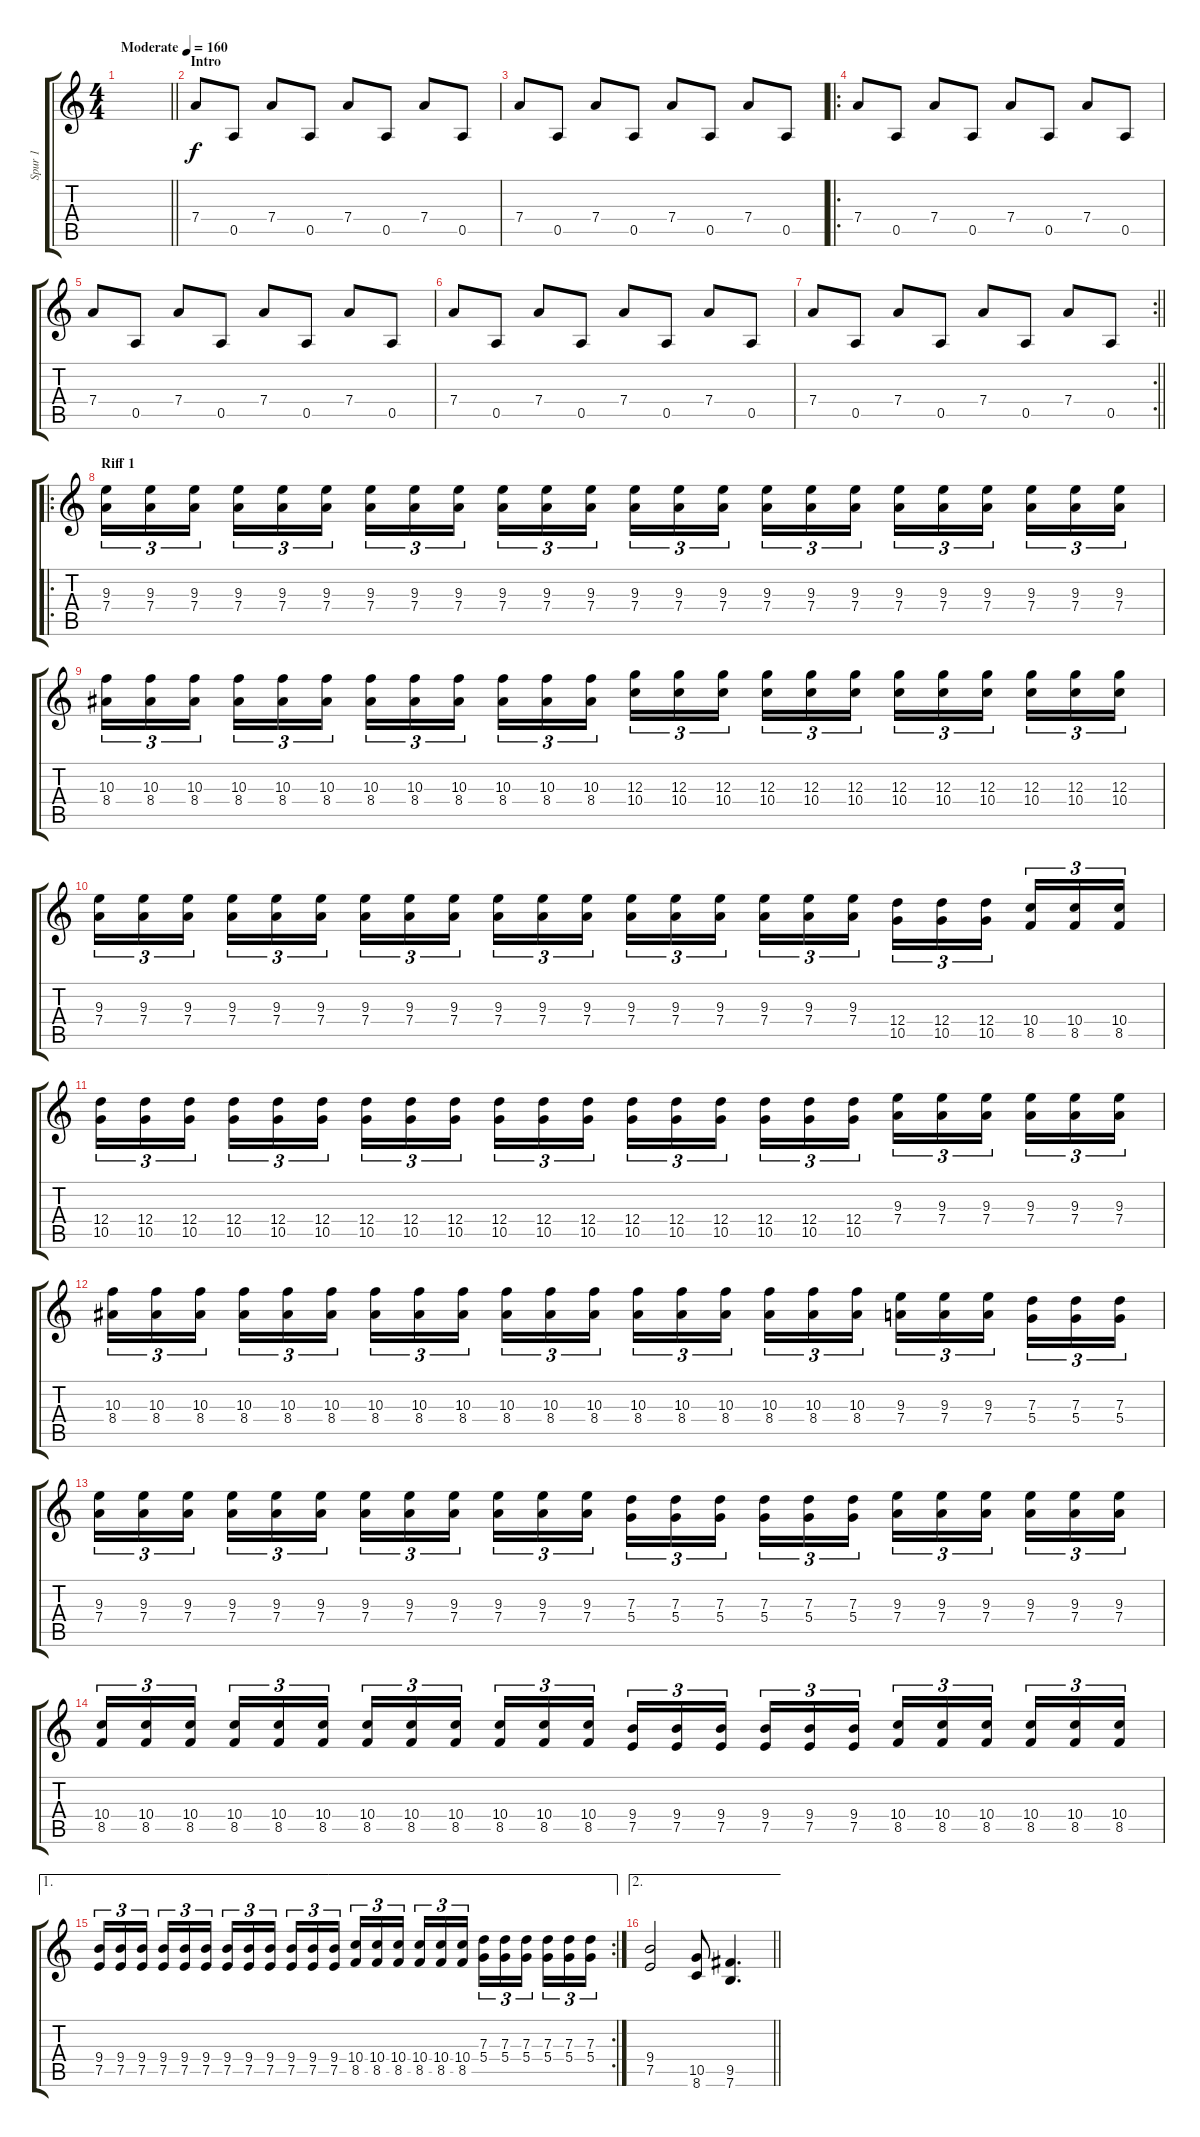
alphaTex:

\track ("Spur 1" "Spur 1") {instrument distortionguitar}
\staff {score tabs}
\tuning (E4 B3 G3 D3 A2 E2) {hide}
\ts (4 4)
\tempo (160 "Moderate")
\clef g2
\barLineRight lightlight
\ks c
|
\section ("" "Intro")
7.4.8{instrument electricguitarclean} 0.5.8 7.4.8 0.5.8 7.4.8 0.5.8 7.4.8 0.5.8 |
7.4.8 0.5.8 7.4.8 0.5.8 7.4.8 0.5.8 7.4.8 0.5.8 |
\ro
7.4.8 0.5.8 7.4.8 0.5.8 7.4.8 0.5.8 7.4.8 0.5.8 |
7.4.8 0.5.8 7.4.8 0.5.8 7.4.8 0.5.8 7.4.8 0.5.8 |
7.4.8 0.5.8 7.4.8 0.5.8 7.4.8 0.5.8 7.4.8 0.5.8 |
\rc 2
\barLineRight lightlight
7.4.8 0.5.8 7.4.8 0.5.8 7.4.8 0.5.8 7.4.8 0.5.8 |
\ro
\section ("" "Riff 1")
(9.3 7.4).16{tu (3 2) instrument distortionguitar} (9.3 7.4).16{tu (3 2)} (9.3 7.4).16{tu (3 2) beam splitsecondary} (9.3 7.4).16{tu (3 2)} (9.3 7.4).16{tu (3 2)} (9.3 7.4).16{tu (3 2)} (9.3 7.4).16{tu (3 2)} (9.3 7.4).16{tu (3 2)} (9.3 7.4).16{tu (3 2) beam splitsecondary} (9.3 7.4).16{tu (3 2)} (9.3 7.4).16{tu (3 2)} (9.3 7.4).16{tu (3 2)} (9.3 7.4).16{tu (3 2)} (9.3 7.4).16{tu (3 2)} (9.3 7.4).16{tu (3 2) beam splitsecondary} (9.3 7.4).16{tu (3 2)} (9.3 7.4).16{tu (3 2)} (9.3 7.4).16{tu (3 2)} (9.3 7.4).16{tu (3 2)} (9.3 7.4).16{tu (3 2)} (9.3 7.4).16{tu (3 2) beam splitsecondary} (9.3 7.4).16{tu (3 2)} (9.3 7.4).16{tu (3 2)} (9.3 7.4).16{tu (3 2)} |
(10.3 8.4).16{tu (3 2)} (10.3 8.4).16{tu (3 2)} (10.3 8.4).16{tu (3 2) beam splitsecondary} (10.3 8.4).16{tu (3 2)} (10.3 8.4).16{tu (3 2)} (10.3 8.4).16{tu (3 2)} (10.3 8.4).16{tu (3 2)} (10.3 8.4).16{tu (3 2)} (10.3 8.4).16{tu (3 2) beam splitsecondary} (10.3 8.4).16{tu (3 2)} (10.3 8.4).16{tu (3 2)} (10.3 8.4).16{tu (3 2)} (12.3 10.4).16{tu (3 2)} (12.3 10.4).16{tu (3 2)} (12.3 10.4).16{tu (3 2) beam splitsecondary} (12.3 10.4).16{tu (3 2)} (12.3 10.4).16{tu (3 2)} (12.3 10.4).16{tu (3 2)} (12.3 10.4).16{tu (3 2)} (12.3 10.4).16{tu (3 2)} (12.3 10.4).16{tu (3 2) beam splitsecondary} (12.3 10.4).16{tu (3 2)} (12.3 10.4).16{tu (3 2)} (12.3 10.4).16{tu (3 2)} |
(9.3 7.4).16{tu (3 2)} (9.3 7.4).16{tu (3 2)} (9.3 7.4).16{tu (3 2) beam splitsecondary} (9.3 7.4).16{tu (3 2)} (9.3 7.4).16{tu (3 2)} (9.3 7.4).16{tu (3 2)} (9.3 7.4).16{tu (3 2)} (9.3 7.4).16{tu (3 2)} (9.3 7.4).16{tu (3 2) beam splitsecondary} (9.3 7.4).16{tu (3 2)} (9.3 7.4).16{tu (3 2)} (9.3 7.4).16{tu (3 2)} (9.3 7.4).16{tu (3 2)} (9.3 7.4).16{tu (3 2)} (9.3 7.4).16{tu (3 2) beam splitsecondary} (9.3 7.4).16{tu (3 2)} (9.3 7.4).16{tu (3 2)} (9.3 7.4).16{tu (3 2)} (12.4 10.5).16{tu (3 2)} (12.4 10.5).16{tu (3 2)} (12.4 10.5).16{tu (3 2) beam splitsecondary} (10.4 8.5).16{tu (3 2)} (10.4 8.5).16{tu (3 2)} (10.4 8.5).16{tu (3 2)} |
(12.4 10.5).16{tu (3 2)} (12.4 10.5).16{tu (3 2)} (12.4 10.5).16{tu (3 2) beam splitsecondary} (12.4 10.5).16{tu (3 2)} (12.4 10.5).16{tu (3 2)} (12.4 10.5).16{tu (3 2)} (12.4 10.5).16{tu (3 2)} (12.4 10.5).16{tu (3 2)} (12.4 10.5).16{tu (3 2) beam splitsecondary} (12.4 10.5).16{tu (3 2)} (12.4 10.5).16{tu (3 2)} (12.4 10.5).16{tu (3 2)} (12.4 10.5).16{tu (3 2)} (12.4 10.5).16{tu (3 2)} (12.4 10.5).16{tu (3 2) beam splitsecondary} (12.4 10.5).16{tu (3 2)} (12.4 10.5).16{tu (3 2)} (12.4 10.5).16{tu (3 2)} (9.3 7.4).16{tu (3 2)} (9.3 7.4).16{tu (3 2)} (9.3 7.4).16{tu (3 2) beam splitsecondary} (9.3 7.4).16{tu (3 2)} (9.3 7.4).16{tu (3 2)} (9.3 7.4).16{tu (3 2)} |
(10.3 8.4).16{tu (3 2)} (10.3 8.4).16{tu (3 2)} (10.3 8.4).16{tu (3 2) beam splitsecondary} (10.3 8.4).16{tu (3 2)} (10.3 8.4).16{tu (3 2)} (10.3 8.4).16{tu (3 2)} (10.3 8.4).16{tu (3 2)} (10.3 8.4).16{tu (3 2)} (10.3 8.4).16{tu (3 2) beam splitsecondary} (10.3 8.4).16{tu (3 2)} (10.3 8.4).16{tu (3 2)} (10.3 8.4).16{tu (3 2)} (10.3 8.4).16{tu (3 2)} (10.3 8.4).16{tu (3 2)} (10.3 8.4).16{tu (3 2) beam splitsecondary} (10.3 8.4).16{tu (3 2)} (10.3 8.4).16{tu (3 2)} (10.3 8.4).16{tu (3 2)} (9.3 7.4).16{tu (3 2)} (9.3 7.4).16{tu (3 2)} (9.3 7.4).16{tu (3 2) beam splitsecondary} (7.3 5.4).16{tu (3 2)} (7.3 5.4).16{tu (3 2)} (7.3 5.4).16{tu (3 2)} |
(9.3 7.4).16{tu (3 2)} (9.3 7.4).16{tu (3 2)} (9.3 7.4).16{tu (3 2) beam splitsecondary} (9.3 7.4).16{tu (3 2)} (9.3 7.4).16{tu (3 2)} (9.3 7.4).16{tu (3 2)} (9.3 7.4).16{tu (3 2)} (9.3 7.4).16{tu (3 2)} (9.3 7.4).16{tu (3 2) beam splitsecondary} (9.3 7.4).16{tu (3 2)} (9.3 7.4).16{tu (3 2)} (9.3 7.4).16{tu (3 2)} (7.3 5.4).16{tu (3 2)} (7.3 5.4).16{tu (3 2)} (7.3 5.4).16{tu (3 2) beam splitsecondary} (7.3 5.4).16{tu (3 2)} (7.3 5.4).16{tu (3 2)} (7.3 5.4).16{tu (3 2)} (9.3 7.4).16{tu (3 2)} (9.3 7.4).16{tu (3 2)} (9.3 7.4).16{tu (3 2) beam splitsecondary} (9.3 7.4).16{tu (3 2)} (9.3 7.4).16{tu (3 2)} (9.3 7.4).16{tu (3 2)} |
(10.4 8.5).16{tu (3 2)} (10.4 8.5).16{tu (3 2)} (10.4 8.5).16{tu (3 2) beam splitsecondary} (10.4 8.5).16{tu (3 2)} (10.4 8.5).16{tu (3 2)} (10.4 8.5).16{tu (3 2)} (10.4 8.5).16{tu (3 2)} (10.4 8.5).16{tu (3 2)} (10.4 8.5).16{tu (3 2) beam splitsecondary} (10.4 8.5).16{tu (3 2)} (10.4 8.5).16{tu (3 2)} (10.4 8.5).16{tu (3 2)} (9.4 7.5).16{tu (3 2)} (9.4 7.5).16{tu (3 2)} (9.4 7.5).16{tu (3 2) beam splitsecondary} (9.4 7.5).16{tu (3 2)} (9.4 7.5).16{tu (3 2)} (9.4 7.5).16{tu (3 2)} (10.4 8.5).16{tu (3 2)} (10.4 8.5).16{tu (3 2)} (10.4 8.5).16{tu (3 2) beam splitsecondary} (10.4 8.5).16{tu (3 2)} (10.4 8.5).16{tu (3 2)} (10.4 8.5).16{tu (3 2)} |
\ae 1
\rc 2
(9.4 7.5).16{tu (3 2)} (9.4 7.5).16{tu (3 2)} (9.4 7.5).16{tu (3 2) beam splitsecondary} (9.4 7.5).16{tu (3 2)} (9.4 7.5).16{tu (3 2)} (9.4 7.5).16{tu (3 2)} (9.4 7.5).16{tu (3 2)} (9.4 7.5).16{tu (3 2)} (9.4 7.5).16{tu (3 2) beam splitsecondary} (9.4 7.5).16{tu (3 2)} (9.4 7.5).16{tu (3 2)} (9.4 7.5).16{tu (3 2)} (10.4 8.5).16{tu (3 2)} (10.4 8.5).16{tu (3 2)} (10.4 8.5).16{tu (3 2) beam splitsecondary} (10.4 8.5).16{tu (3 2)} (10.4 8.5).16{tu (3 2)} (10.4 8.5).16{tu (3 2)} (7.3 5.4).16{tu (3 2)} (7.3 5.4).16{tu (3 2)} (7.3 5.4).16{tu (3 2) beam splitsecondary} (7.3 5.4).16{tu (3 2)} (7.3 5.4).16{tu (3 2)} (7.3 5.4).16{tu (3 2)} |
\ae 2
\barLineRight lightlight
(9.4 7.5).2 (10.5 8.6).8 (9.5 7.6).4{d}
